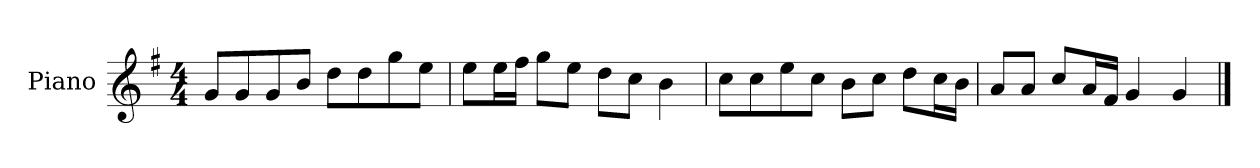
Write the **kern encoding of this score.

**kern
*part1
*staff1
*I"Piano
*I'P-no
*clefG2
*k[f#]
*M4/4
*MM90
=1
8g/L
8g/
8g/
8b/J
8dd\L
8dd\
8gg\
8ee\J
=2
8ee\L
16ee\L
16ff#\JJ
8gg\L
8ee\J
8dd\L
8cc\J
4b\
=3
8cc\L
8cc\
8ee\
8cc\J
8b\L
8cc\J
8dd\L
16cc\L
16b\JJ
=4
8a/L
8a/J
8cc/L
16a/L
16f#/JJ
4g/
4g/
==
*-
